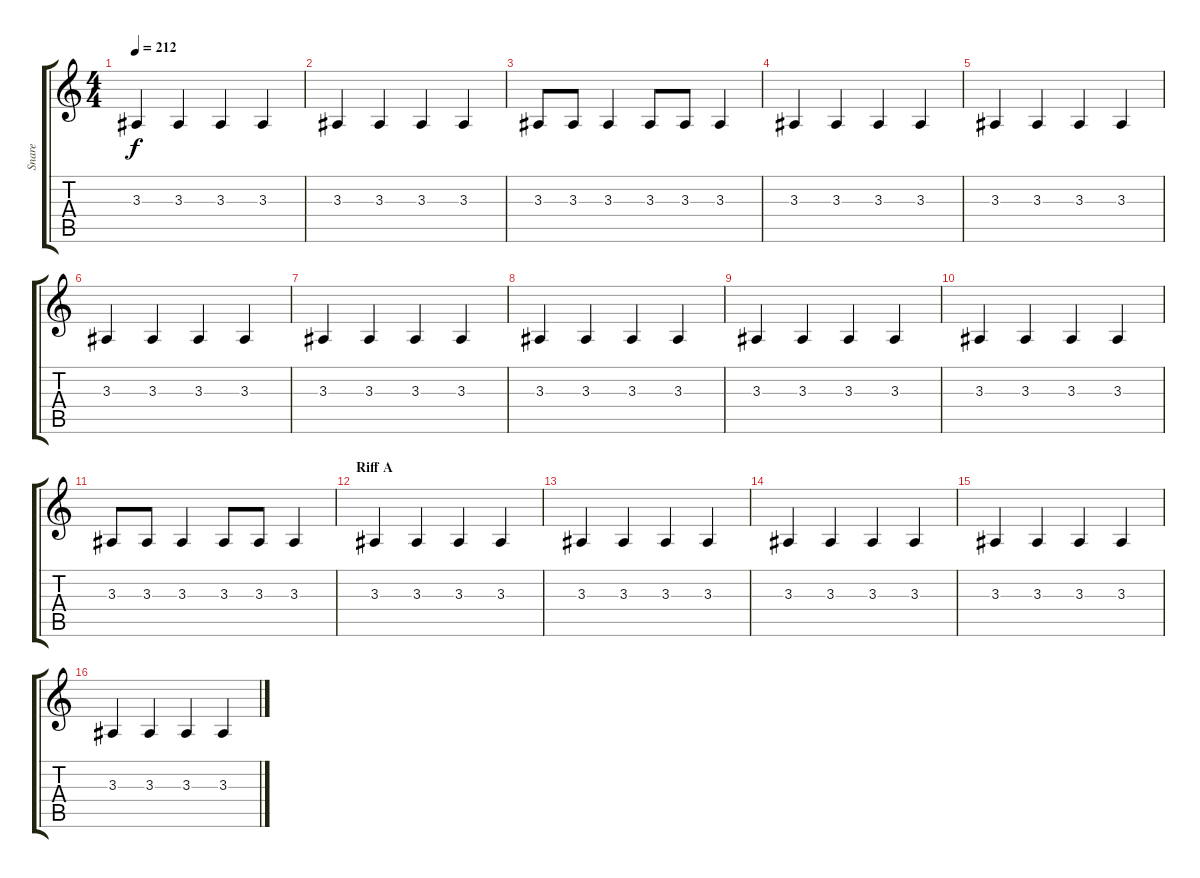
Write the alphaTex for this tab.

\track ("Snare" "Snare") {instrument timpani}
\staff {score tabs}
\tuning (E4 B3 G3 D3 A2 E2) {hide}
\ts (4 4)
\tempo 212
\clef g2
\ks c
3.3.4{dy f} 3.3.4 3.3.4 3.3.4 |
3.3.4 3.3.4 3.3.4 3.3.4 |
3.3.8 3.3.8 3.3.4 3.3.8 3.3.8 3.3.4 |
3.3.4 3.3.4 3.3.4 3.3.4 |
3.3.4 3.3.4 3.3.4 3.3.4 |
3.3.4 3.3.4 3.3.4 3.3.4 |
3.3.4 3.3.4 3.3.4 3.3.4 |
3.3.4 3.3.4 3.3.4 3.3.4 |
3.3.4 3.3.4 3.3.4 3.3.4 |
3.3.4 3.3.4 3.3.4 3.3.4 |
3.3.8 3.3.8 3.3.4 3.3.8 3.3.8 3.3.4 |
\section ("" "Riff A")
3.3.4 3.3.4 3.3.4 3.3.4 |
3.3.4 3.3.4 3.3.4 3.3.4 |
3.3.4 3.3.4 3.3.4 3.3.4 |
3.3.4 3.3.4 3.3.4 3.3.4 |
3.3.4 3.3.4 3.3.4 3.3.4
